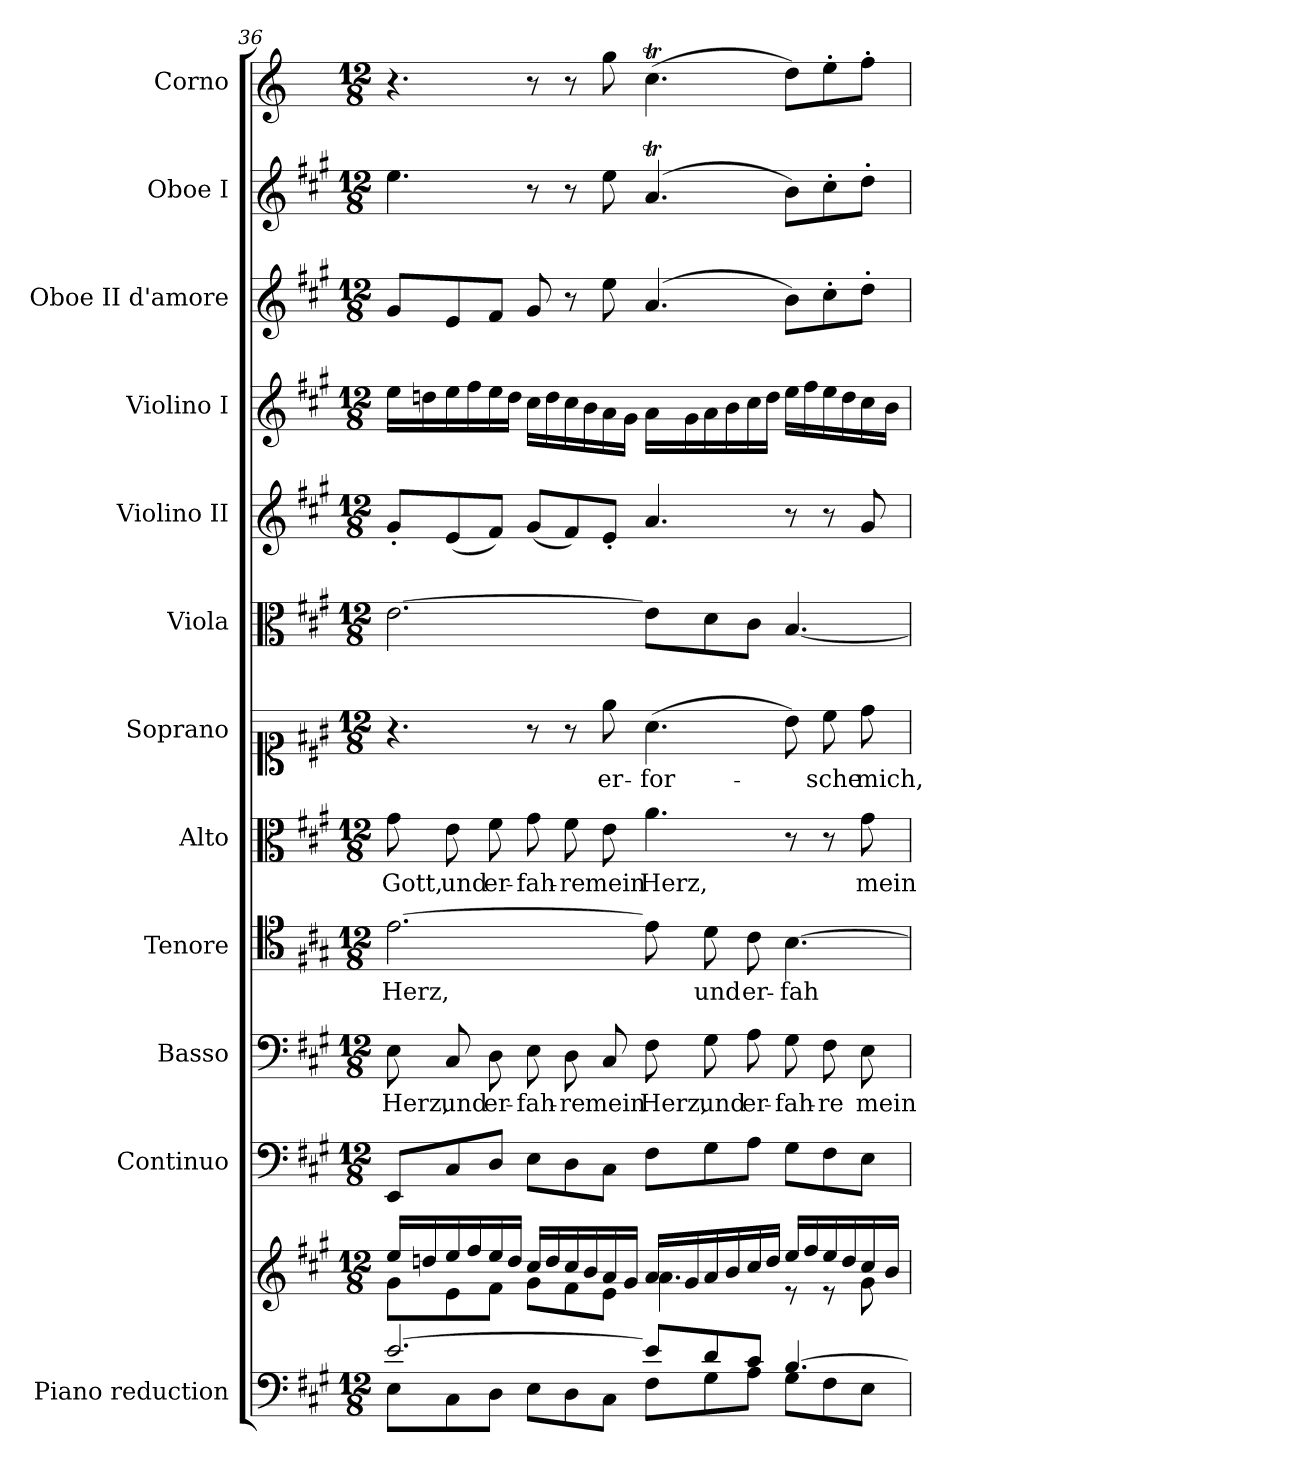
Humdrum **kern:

**kern	**kern	**kern	**kern	**text	**kern	**text	**kern	**text	**kern	**text	**kern	**kern	**kern	**kern	**kern	**kern
*part12	*part12	*part11	*part10	*part10	*part9	*part9	*part8	*part8	*part7	*part7	*part6	*part5	*part4	*part3	*part2	*part1
*staff13	*staff12	*staff11	*staff10	*staff10	*staff9	*staff9	*staff8	*staff8	*staff7	*staff7	*staff6	*staff5	*staff4	*staff3	*staff2	*staff1
*I"Piano reduction	*	*I"Continuo	*I"Basso	*	*I"Tenore	*	*I"Alto	*	*I"Soprano	*	*I"Viola	*I"Violino II	*I"Violino I	*I"Oboe II d'amore	*I"Oboe I	*I"Corno
*I'Pno	*	*	*	*	*	*	*	*	*	*	*I'Vla	*I'Vln	*I'Vln	*I'Ob	*I'Ob	*
*clefF4	*clefG2	*clefF4	*clefF4	*	*clefC4	*	*clefC3	*	*clefC1	*	*clefC3	*clefG2	*clefG2	*clefG2	*clefG2	*clefG2
*	*	*	*	*	*	*	*	*	*	*	*	*	*	*	*	*ITrd2c3
*k[f#c#g#]	*k[f#c#g#]	*k[f#c#g#]	*k[f#c#g#]	*	*k[f#c#g#]	*	*k[f#c#g#]	*	*k[f#c#g#]	*	*k[f#c#g#]	*k[f#c#g#]	*k[f#c#g#]	*k[f#c#g#]	*k[f#c#g#]	*k[f#c#g#]
*M12/8	*M12/8	*M12/8	*M12/8	*	*M12/8	*	*M12/8	*	*M12/8	*	*M12/8	*M12/8	*M12/8	*M12/8	*M12/8	*M12/8
=36	=36	=36	=36	=36	=36	=36	=36	=36	=36	=36	=36	=36	=36	=36	=36	=36
*^	*^	*	*	*	*	*	*	*	*	*	*	*	*	*	*	*
!	!	!	!	!	!	!LO:LY:b	!	!LO:LY:b	!	!LO:LY:b	!	!	!	!	!	!	!	!
[2.e/	8E\L	16ee/LL	8g#\L	8EE/L	8E\	Herz,	[2.e\	Herz,	8g#\	Gott,	4.r	.	[2.e\	8g#'/L	16ee\LL	8g#/L	4.ee\	4.r
.	.	16ddn/	.	.	.	.	.	.	.	.	.	.	.	.	16ddn\	.	.	.
!	!	!	!	!	!	!LO:LY:b	!	!	!	!LO:LY:b	!	!	!	!	!	!	!	!
.	8C#\	16ee/	8e\	8C#/	8C#/	und	.	.	8e\	und	.	.	.	(8e/	16ee\	8e/	.	.
.	.	16ff#/	.	.	.	.	.	.	.	.	.	.	.	.	16ff#\	.	.	.
!	!	!	!	!	!	!LO:LY:b	!	!	!	!LO:LY:b	!	!	!	!	!	!	!	!
.	8D\J	16ee/	8f#\J	8D/J	8D\	er-	.	.	8f#\	er-	.	.	.	8f#/J)	16ee\	8f#/J	.	.
.	.	16dd/JJ	.	.	.	.	.	.	.	.	.	.	.	.	16dd\JJ	.	.	.
!	!	!	!	!	!	!LO:LY:b	!	!	!	!LO:LY:b	!	!	!	!	!	!	!	!
.	8E\L	16cc#/LL	8g#\L	8E\L	8E\	-fah-	.	.	8g#\	-fah-	8r	.	.	(8g#/L	16cc#\LL	8g#/	8r	8r
.	.	16dd/	.	.	.	.	.	.	.	.	.	.	.	.	16dd\	.	.	.
!	!	!	!	!	!	!LO:LY:b	!	!	!	!LO:LY:b	!	!	!	!	!	!	!	!
.	8D\	16cc#/	8f#\	8D\	8D\	-re	.	.	8f#\	-re	8r	.	.	8f#/)	16cc#\	8r	8r	8r
.	.	16b/	.	.	.	.	.	.	.	.	.	.	.	.	16b\	.	.	.
!	!	!	!	!	!	!LO:LY:b	!	!	!	!LO:LY:b	!	!LO:LY:b	!	!	!	!	!	!
.	8C#\J	16a/	8e\J	8C#\J	8C#/	mein	.	.	8e\	mein	8ee\	er-	.	8e'/J	16a\	8ee\	8ee\	8ee\
.	.	16g#/JJ	.	.	.	.	.	.	.	.	.	.	.	.	16g#\JJ	.	.	.
!	!	!	!	!	!	!LO:LY:b	!	!	!	!LO:LY:b	!	!LO:LY:b	!	!	!	!	!	!
8e/L]	8F#\L	16a/LL	4.a\	8F#\L	8F#\	Herz,	8e\]	.	4.a\	Herz,	(4.a\	-for-	8e\L]	4.a/	16a\LL	(4.a/	(4.aT/	(4.aT\
.	.	16g#/	.	.	.	.	.	.	.	.	.	.	.	.	16g#\	.	.	.
!	!	!	!	!	!	!LO:LY:b	!	!LO:LY:b	!	!	!	!	!	!	!	!	!	!
8d/	8G#\	16a/	.	8G#\	8G#\	und	8d\	und	.	.	.	.	8d\	.	16a\	.	.	.
.	.	16b/	.	.	.	.	.	.	.	.	.	.	.	.	16b\	.	.	.
!	!	!	!	!	!	!LO:LY:b	!	!LO:LY:b	!	!	!	!	!	!	!	!	!	!
8c#/J	8A\J	16cc#/	.	8A\J	8A\	er-	8c#\	er-	.	.	.	.	8c#\J	.	16cc#\	.	.	.
.	.	16dd/JJ	.	.	.	.	.	.	.	.	.	.	.	.	16dd\JJ	.	.	.
!	!	!	!	!	!	!LO:LY:b	!	!LO:LY:b	!	!	!	!	!	!	!	!	!	!
[4.B/	8G#\L	16ee/LL	8r	8G#\L	8G#\	-fah-	[4.B\	-fah-	8r	.	8b\)	.	[4.B/	8r	16ee\LL	8b\L)	8b\L)	8b\L)
.	.	16ff#/	.	.	.	.	.	.	.	.	.	.	.	.	16ff#\	.	.	.
!	!	!	!	!	!	!LO:LY:b	!	!	!	!	!	!LO:LY:b	!	!	!	!	!	!
.	8F#\	16ee/	8r	8F#\	8F#\	-re	.	.	8r	.	8cc#\	-sche	.	8r	16ee\	8cc#'\	8cc#'\	8cc#'\
.	.	16dd/	.	.	.	.	.	.	.	.	.	.	.	.	16dd\	.	.	.
!	!	!	!	!	!	!LO:LY:b	!	!	!	!LO:LY:b	!	!LO:LY:b	!	!	!	!	!	!
.	8E\J	16cc#/	8g#\	8E\J	8E\	mein	.	.	8g#\	mein	8dd\	mich,	.	8g#/	16cc#\	8dd'\J	8dd'\J	8dd'\J
.	.	16b/JJ	.	.	.	.	.	.	.	.	.	.	.	.	16b\JJ	.	.	.
*v	*v	*	*	*	*	*	*	*	*	*	*	*	*	*	*	*	*	*
*	*v	*v	*	*	*	*	*	*	*	*	*	*	*	*	*	*	*
=	=	=	=	=	=	=	=	=	=	=	=	=	=	=	=	=
*-	*-	*-	*-	*-	*-	*-	*-	*-	*-	*-	*-	*-	*-	*-	*-	*-
